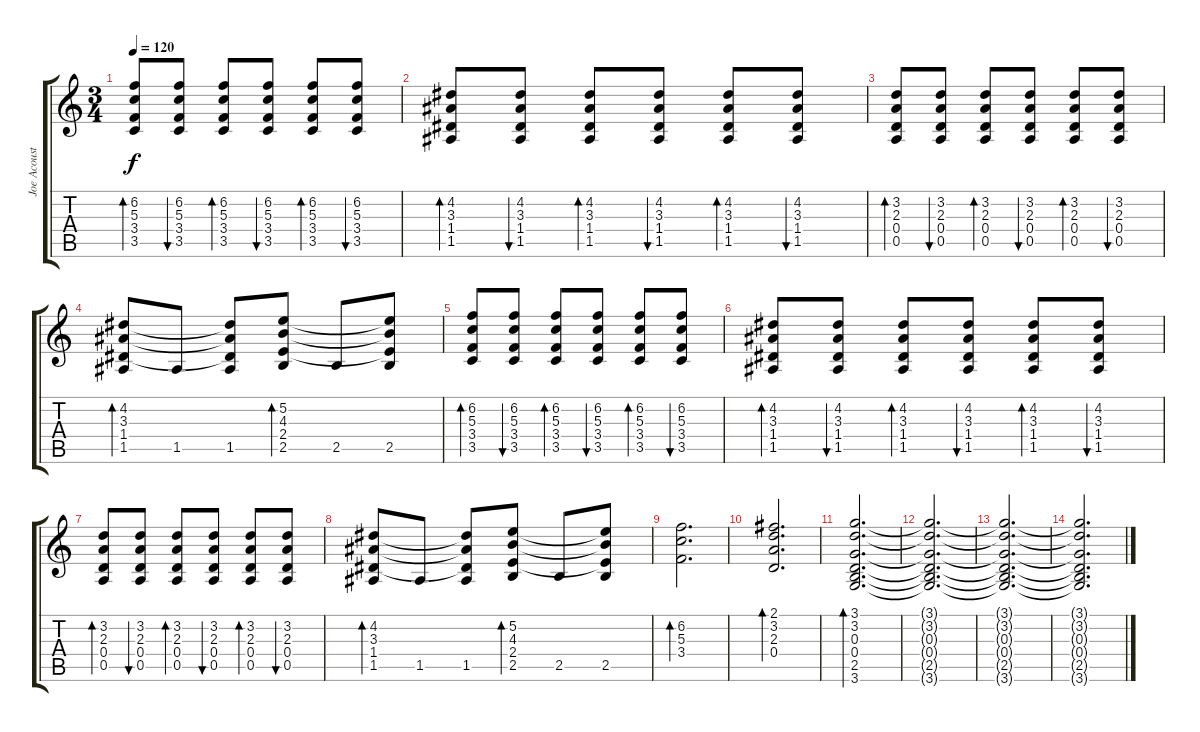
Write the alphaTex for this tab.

\track ("Joe Acoustic" "Joe Acoust") {instrument acousticguitarsteel}
\staff {score tabs}
\tuning (E4 B3 G3 D3 A2 E2) {hide}
\ts (3 4)
\tempo 120
\clef g2
\ks c
(6.2 5.3 3.4 3.5).8{bd 120 dy f} (6.2 5.3 3.4 3.5).8{bu 120} (6.2 5.3 3.4 3.5).8{bd 120} (6.2 5.3 3.4 3.5).8{bu 120} (6.2 5.3 3.4 3.5).8{bd 120} (6.2 5.3 3.4 3.5).8{bu 120} |
(4.2 3.3 1.4 1.5).8{bd 120} (4.2 3.3 1.4 1.5).8{bu 120} (4.2 3.3 1.4 1.5).8{bd 120} (4.2 3.3 1.4 1.5).8{bu 120} (4.2 3.3 1.4 1.5).8{bd 120} (4.2 3.3 1.4 1.5).8{bu 120} |
(3.2 2.3 0.4 0.5).8{bd 120} (3.2 2.3 0.4 0.5).8{bu 120} (3.2 2.3 0.4 0.5).8{bd 120} (3.2 2.3 0.4 0.5).8{bu 120} (3.2 2.3 0.4 0.5).8{bd 120} (3.2 2.3 0.4 0.5).8{bu 120} |
(4.2 3.3 1.4 1.5).8{bd 120} 1.5.8 (4.2{t} 3.3{t} 1.4{t} 1.5).8 (5.2 4.3 2.4 2.5).8{bd 120} 2.5.8 (5.2{t} 4.3{t} 2.4{t} 2.5).8 |
(6.2 5.3 3.4 3.5).8{bd 120} (6.2 5.3 3.4 3.5).8{bu 120} (6.2 5.3 3.4 3.5).8{bd 120} (6.2 5.3 3.4 3.5).8{bu 120} (6.2 5.3 3.4 3.5).8{bd 120} (6.2 5.3 3.4 3.5).8{bu 120} |
(4.2 3.3 1.4 1.5).8{bd 120} (4.2 3.3 1.4 1.5).8{bu 120} (4.2 3.3 1.4 1.5).8{bd 120} (4.2 3.3 1.4 1.5).8{bu 120} (4.2 3.3 1.4 1.5).8{bd 120} (4.2 3.3 1.4 1.5).8{bu 120} |
(3.2 2.3 0.4 0.5).8{bd 120} (3.2 2.3 0.4 0.5).8{bu 120} (3.2 2.3 0.4 0.5).8{bd 120} (3.2 2.3 0.4 0.5).8{bu 120} (3.2 2.3 0.4 0.5).8{bd 120} (3.2 2.3 0.4 0.5).8{bu 120} |
(4.2 3.3 1.4 1.5).8{bd 120} 1.5.8 (4.2{t} 3.3{t} 1.4{t} 1.5).8 (5.2 4.3 2.4 2.5).8{bd 120} 2.5.8 (5.2{t} 4.3{t} 2.4{t} 2.5).8 |
(6.2 5.3 3.4).2{d bd 480} |
(2.1 3.2 2.3 0.4).2{d bd 480} |
(3.1 3.2 0.3 0.4 2.5 3.6).2{d bd 480} |
(3.1{t} 3.2{t} 0.3{t} 0.4{t} 2.5{t} 3.6{t}).2{d} |
(3.1{t} 3.2{t} 0.3{t} 0.4{t} 2.5{t} 3.6{t}).2{d} |
(3.1{t} 3.2{t} 0.3{t} 0.4{t} 2.5{t} 3.6{t}).2{d}
